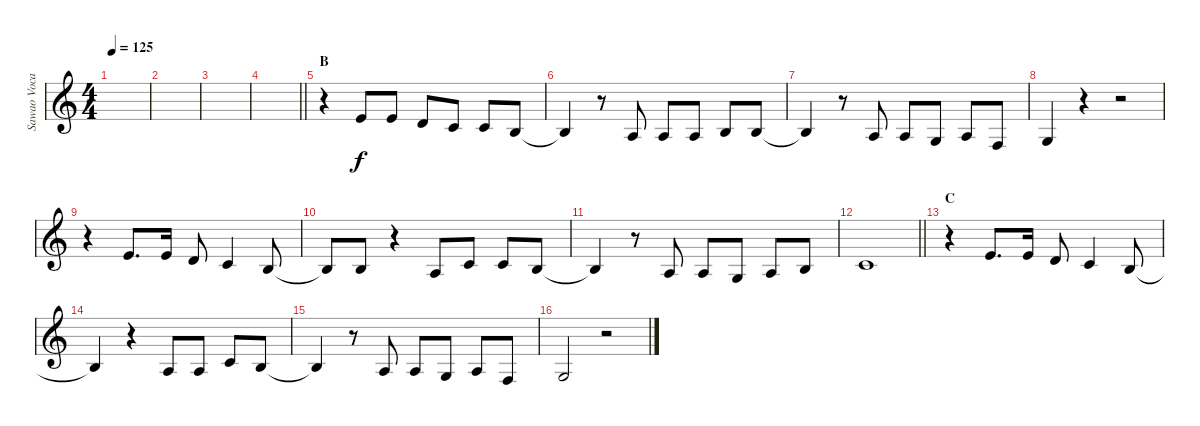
\track ("Sawao Vocal" "Sawao Voca") {instrument synthbrass1}
\staff {score}
\tuning (E4 B3 G3 D3 A2 E2) {hide}
\ts (4 4)
\tempo 125
\clef g2
\ks c
|
|
|
\barLineRight lightlight
|
\section ("" "B")
r.4 0.1.8 0.1.8 3.2.8 1.2.8 1.2.8 0.2.8 |
0.2{t}.4 r.8 2.3.8 2.3.8 2.3.8 0.2.8 0.2.8 |
0.2{t}.4 r.8 2.3.8 2.3.8 0.3.8 2.3.8 3.4.8 |
0.3.4 r.4 r.2 |
r.4 0.1.8{d} 0.1.16 3.2.8 1.2.4 0.2.8 |
0.2{t}.8 0.2.8 r.4 2.3.8 1.2.8 5.3.8 0.2.8 |
0.2{t}.4 r.8 2.3.8 2.3.8 0.3.8 2.3.8 0.2.8 |
\barLineRight lightlight
1.2.1 |
\section ("" "C")
r.4 0.1.8{d} 0.1.16 3.2.8 1.2.4 0.2.8 |
0.2{t}.4 r.4 2.3.8 2.3.8 1.2.8 0.2.8 |
0.2{t}.4 r.8 7.4.8 7.4.8 0.3.8 2.3.8 3.4.8 |
0.3.2 r.2
